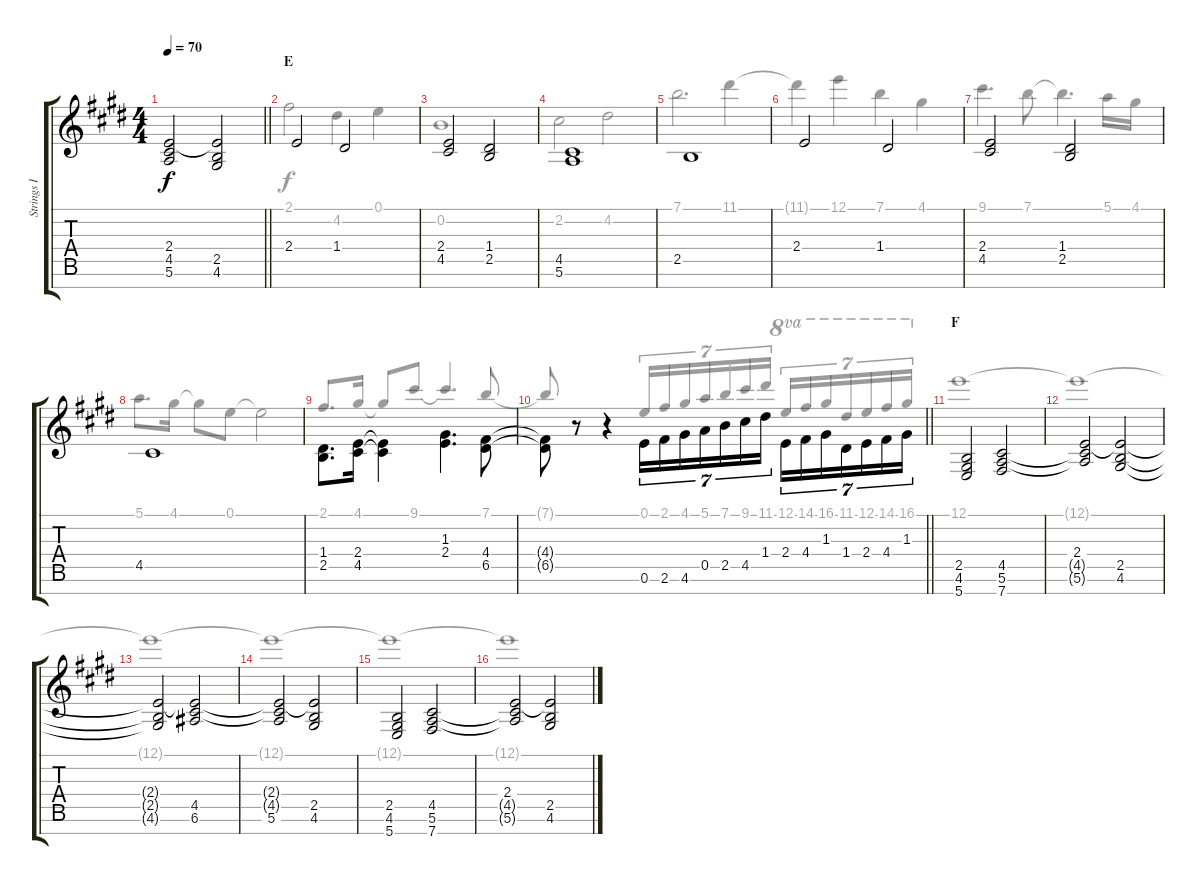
\track ("Strings I" "Strings I") {instrument stringensemble1}
\staff {score tabs}
\tuning (E5 B4 G4 D4 A3 E3 B2) {hide}
\voice
\ts (4 4)
\tempo 70
\clef g2
\barLineRight lightlight
\ks e
(2.4{t} 4.5{t} 5.6).2{dy f} (2.4{t} 2.5 4.6).2 |
\section ("" "E")
2.4.2 1.4.2 |
(2.4 4.5).2 (1.4 2.5).2 |
(4.5 5.6).1 |
2.5.1 |
2.4.2 1.4.2 |
(2.4 4.5).2 (1.4 2.5).2 |
4.5.1 |
(1.4 2.5).8{d beam Down} (2.4 4.5).16{beam Down} (2.4{t} 4.5{t}).4{beam Down} (1.3 2.4).4{d beam Down} (4.4 6.5).8{beam Down} |
\barLineRight lightlight
(4.4{t} 6.5{t}).8{beam Down} r.8 r.4 0.6.16{tu (7 4) ot 8vb beam Down} 2.6.16{tu (7 4) ot 8vb beam Down} 4.6.16{tu (7 4) ot 8vb beam Down} 0.5.16{tu (7 4) ot 8vb beam Down} 2.5.16{tu (7 4) ot 8vb beam Down} 4.5.16{tu (7 4) ot 8vb beam Down} 1.4.16{tu (7 4) ot 8vb beam Down} 2.4.16{tu (7 4) beam Down} 4.4.16{tu (7 4) beam Down} 1.3.16{tu (7 4) beam Down} 1.4.16{tu (7 4) beam Down} 2.4.16{tu (7 4) beam Down} 4.4.16{tu (7 4) beam Down} 1.3.16{tu (7 4) beam Down} |
\section ("" "F")
(2.5 4.6 5.7).2 (4.5 5.6 7.7).2 |
(2.4 4.5{t} 5.6{t}).2 (2.4{t} 2.5 4.6).2 |
(2.4{t} 2.5{t} 4.6{t}).2 (2.4{t} 4.5 6.6).2 |
(2.4{t} 4.5{t} 5.6).2 (2.4{t} 2.5 4.6).2 |
(2.5 4.6 5.7).2 (4.5 5.6 7.7).2 |
(2.4 4.5{t} 5.6{t}).2 (2.4{t} 2.5 4.6).2
\voice
\clef g2
\ottava regular
\simile none
\barLineRight lightlight
\ks e
|
2.1.2 4.2.4 0.1.4 |
0.2.1 |
2.2.2 4.2.2 |
7.1.2{d} 11.1.4 |
11.1{t}.4 12.1.4 7.1.4 4.1.4 |
9.1.4{d} 7.1.8 7.1{t}.4{d} 5.1.16 4.1.16 |
5.1.8{d} 4.1.16 4.1{t}.8 0.1.8 0.1{t}.2 |
2.1.8{d beam Up} 4.1.16{beam Up} 4.1{t}.8{beam Up} 9.1.8{beam Up} 9.1{t}.4{d beam Up} 7.1.8{beam Up} |
\barLineRight lightlight
7.1{t}.8{beam Up} r.8 r.4 0.1.16{tu (7 4) beam Up} 2.1.16{tu (7 4) beam Up} 4.1.16{tu (7 4) beam Up} 5.1.16{tu (7 4) beam Up} 7.1.16{tu (7 4) beam Up} 9.1.16{tu (7 4) beam Up} 11.1.16{tu (7 4) beam Up} 12.1.16{tu (7 4) ot 8va beam Up} 14.1.16{tu (7 4) ot 8va beam Up} 16.1.16{tu (7 4) ot 8va beam Up} 11.1.16{tu (7 4) ot 8va beam Up} 12.1.16{tu (7 4) ot 8va beam Up} 14.1.16{tu (7 4) ot 8va beam Up} 16.1.16{tu (7 4) ot 8va beam Up} |
12.1.1 |
12.1{t}.1 |
12.1{t}.1 |
12.1{t}.1 |
12.1{t}.1 |
12.1{t}.1
